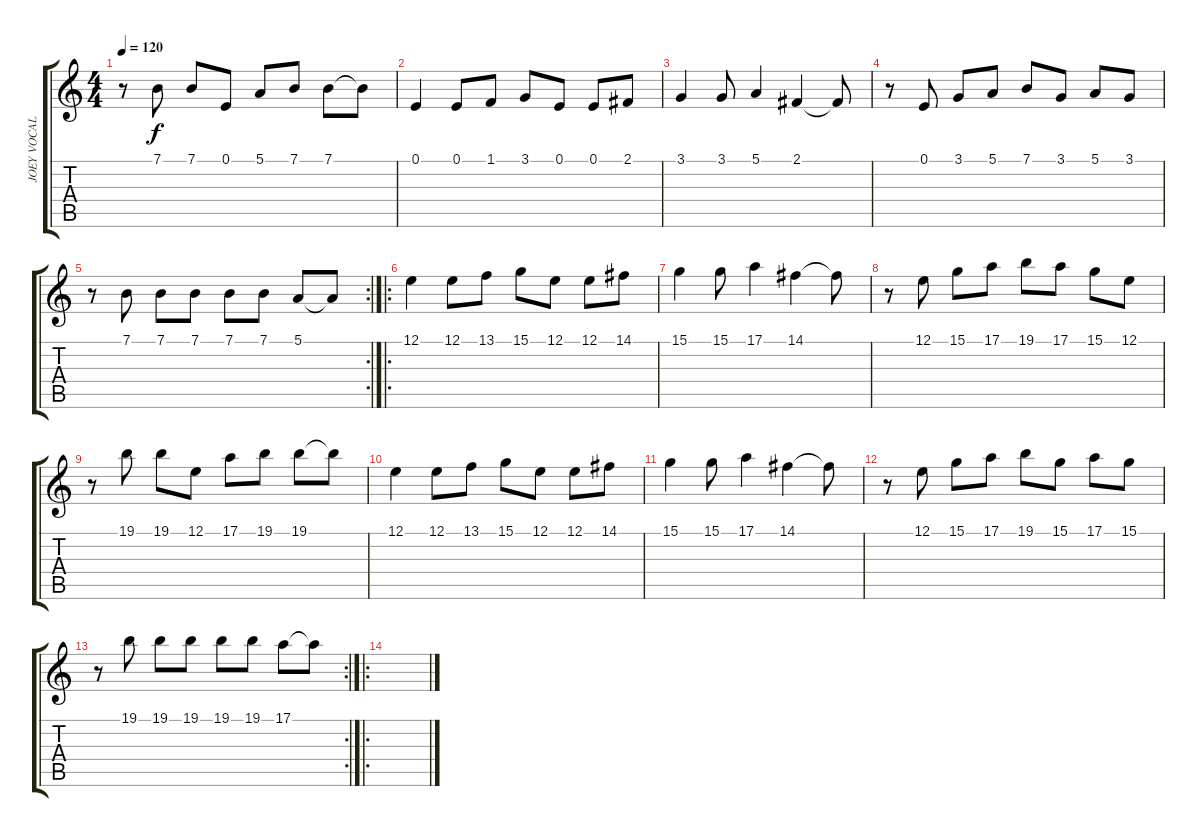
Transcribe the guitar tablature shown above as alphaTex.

\track ("JOEY VOCAL" "JOEY VOCAL") {instrument lead2sawtooth}
\staff {score tabs}
\tuning (E4 B3 G3 D3 A2 E2) {hide}
\ts (4 4)
\tempo 120
\clef g2
\ks c
r.8{dy f} 7.1.8 7.1.8 0.1.8 5.1.8 7.1.8 7.1.8 7.1{t}.8 |
0.1.4 0.1.8 1.1.8 3.1.8 0.1.8 0.1.8 2.1.8 |
3.1.4 3.1.8 5.1.4 2.1.4 2.1{t}.8 |
r.8 0.1.8 3.1.8 5.1.8 7.1.8 3.1.8 5.1.8 3.1.8 |
\rc 2
r.8 7.1.8 7.1.8 7.1.8 7.1.8 7.1.8 5.1.8 5.1{t}.8 |
\ro
12.1.4{volume 16 balance 8 instrument lead6voice} 12.1.8 13.1.8 15.1.8 12.1.8 12.1.8 14.1.8 |
15.1.4 15.1.8 17.1.4 14.1.4 14.1{t}.8 |
r.8 12.1.8 15.1.8 17.1.8 19.1.8 17.1.8 15.1.8 12.1.8 |
r.8 19.1.8 19.1.8 12.1.8 17.1.8 19.1.8 19.1.8 19.1{t}.8 |
12.1.4 12.1.8 13.1.8 15.1.8 12.1.8 12.1.8 14.1.8 |
15.1.4 15.1.8 17.1.4 14.1.4 14.1{t}.8 |
r.8 12.1.8 15.1.8 17.1.8 19.1.8 15.1.8 17.1.8 15.1.8 |
\rc 2
r.8 19.1.8 19.1.8 19.1.8 19.1.8 19.1.8 17.1.8 17.1{t}.8 |
\ro
